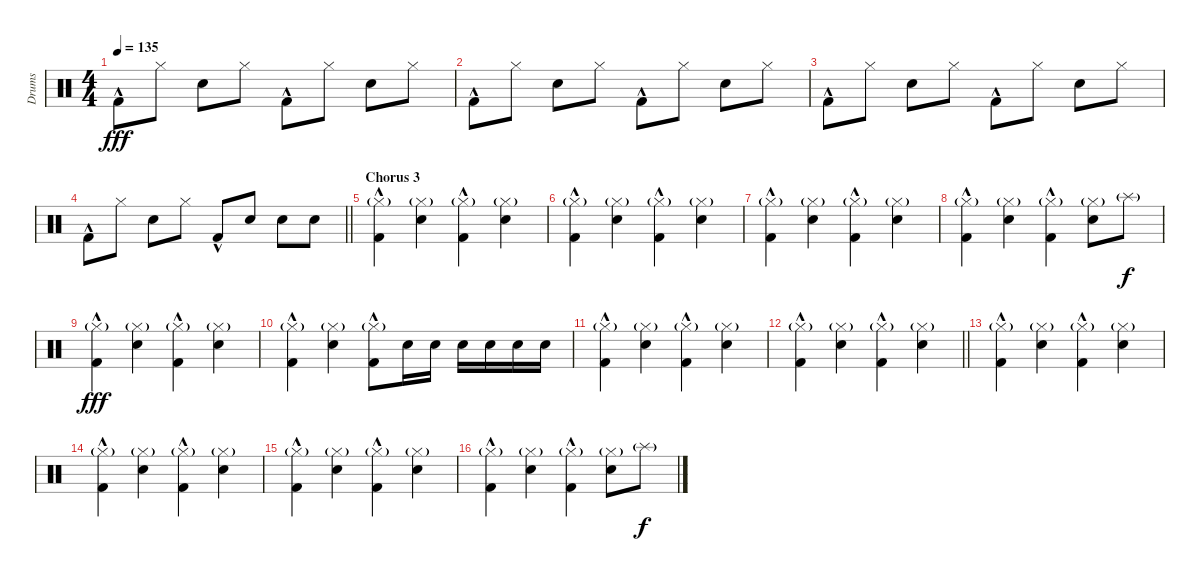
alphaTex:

\track ("Drums" "Drums") {instrument percussion}
\staff {score}
\articulation defaults
\ts (4 4)
\tempo 135
\clef neutral
\ks c "Kick (hit) 2"{hac}.8{dy fff} "Hi-Hat (closed)".8 "Electric Snare (hit)".8 "Hi-Hat (closed)".8 "Kick (hit) 2"{hac}.8 "Hi-Hat (closed)".8 "Electric Snare (hit)".8 "Hi-Hat (closed)".8
|
"Kick (hit) 2"{hac}.8 "Hi-Hat (closed)".8 "Electric Snare (hit)".8 "Hi-Hat (closed)".8 "Kick (hit) 2"{hac}.8 "Hi-Hat (closed)".8 "Electric Snare (hit)".8 "Hi-Hat (closed)".8 |
"Kick (hit) 2"{hac}.8 "Hi-Hat (closed)".8 "Electric Snare (hit)".8 "Hi-Hat (closed)".8 "Kick (hit) 2"{hac}.8 "Hi-Hat (closed)".8 "Electric Snare (hit)".8 "Hi-Hat (closed)".8 |
\barLineRight lightlight "Kick (hit) 2"{hac}.8 "Hi-Hat (closed)".8 "Electric Snare (hit)".8 "Hi-Hat (closed)".8 "Kick (hit) 2"{hac}.8 "Electric Snare (hit)".8 "Electric Snare (hit)".8 "Electric Snare (hit)".8
|
\section ("" "Chorus 3")
("Kick (hit) 2"{hac} "Hi-Hat (closed)"{g}).4 ("Electric Snare (hit)" "Hi-Hat (closed)"{g}).4 ("Kick (hit) 2"{hac} "Hi-Hat (closed)"{g}).4 ("Electric Snare (hit)" "Hi-Hat (closed)"{g}).4 |
("Kick (hit) 2"{hac} "Hi-Hat (closed)"{g}).4 ("Electric Snare (hit)" "Hi-Hat (closed)"{g}).4 ("Kick (hit) 2"{hac} "Hi-Hat (closed)"{g}).4 ("Electric Snare (hit)" "Hi-Hat (closed)"{g}).4 |
("Kick (hit) 2"{hac} "Hi-Hat (closed)"{g}).4 ("Electric Snare (hit)" "Hi-Hat (closed)"{g}).4 ("Kick (hit) 2"{hac} "Hi-Hat (closed)"{g}).4 ("Electric Snare (hit)" "Hi-Hat (closed)"{g}).4 |
("Kick (hit) 2"{hac} "Hi-Hat (closed)"{g}).4 ("Electric Snare (hit)" "Hi-Hat (closed)"{g}).4 ("Kick (hit) 2"{hac} "Hi-Hat (closed)"{g}).4 ("Electric Snare (hit)" "Hi-Hat (closed)"{g}).8 "Splash (hit)"{g}.8{dy f} |
("Kick (hit) 2"{hac} "Hi-Hat (closed)"{g}).4{dy fff} ("Electric Snare (hit)" "Hi-Hat (closed)"{g}).4 ("Kick (hit) 2"{hac} "Hi-Hat (closed)"{g}).4 ("Electric Snare (hit)" "Hi-Hat (closed)"{g}).4 |
("Kick (hit) 2"{hac} "Hi-Hat (closed)"{g}).4 ("Electric Snare (hit)" "Hi-Hat (closed)"{g}).4 ("Kick (hit) 2"{hac} "Hi-Hat (closed)"{g}).8 "Electric Snare (hit)".16 "Electric Snare (hit)".16 "Electric Snare (hit)".16 "Electric Snare (hit)".16 "Electric Snare (hit)".16 "Electric Snare (hit)".16 |
("Kick (hit) 2"{hac} "Hi-Hat (closed)"{g}).4 ("Electric Snare (hit)" "Hi-Hat (closed)"{g}).4 ("Kick (hit) 2"{hac} "Hi-Hat (closed)"{g}).4 ("Electric Snare (hit)" "Hi-Hat (closed)"{g}).4 |
\barLineRight lightlight
("Kick (hit) 2"{hac} "Hi-Hat (closed)"{g}).4 ("Electric Snare (hit)" "Hi-Hat (closed)"{g}).4 ("Kick (hit) 2"{hac} "Hi-Hat (closed)"{g}).4 ("Electric Snare (hit)" "Hi-Hat (closed)"{g}).4 |
("Kick (hit) 2"{hac} "Hi-Hat (closed)"{g}).4 ("Electric Snare (hit)" "Hi-Hat (closed)"{g}).4 ("Kick (hit) 2"{hac} "Hi-Hat (closed)"{g}).4 ("Electric Snare (hit)" "Hi-Hat (closed)"{g}).4 |
("Kick (hit) 2"{hac} "Hi-Hat (closed)"{g}).4 ("Electric Snare (hit)" "Hi-Hat (closed)"{g}).4 ("Kick (hit) 2"{hac} "Hi-Hat (closed)"{g}).4 ("Electric Snare (hit)" "Hi-Hat (closed)"{g}).4 |
("Kick (hit) 2"{hac} "Hi-Hat (closed)"{g}).4 ("Electric Snare (hit)" "Hi-Hat (closed)"{g}).4 ("Kick (hit) 2"{hac} "Hi-Hat (closed)"{g}).4 ("Electric Snare (hit)" "Hi-Hat (closed)"{g}).4 |
("Kick (hit) 2"{hac} "Hi-Hat (closed)"{g}).4 ("Electric Snare (hit)" "Hi-Hat (closed)"{g}).4 ("Kick (hit) 2"{hac} "Hi-Hat (closed)"{g}).4 ("Electric Snare (hit)" "Hi-Hat (closed)"{g}).8 "Splash (hit)"{g}.8{dy f}
